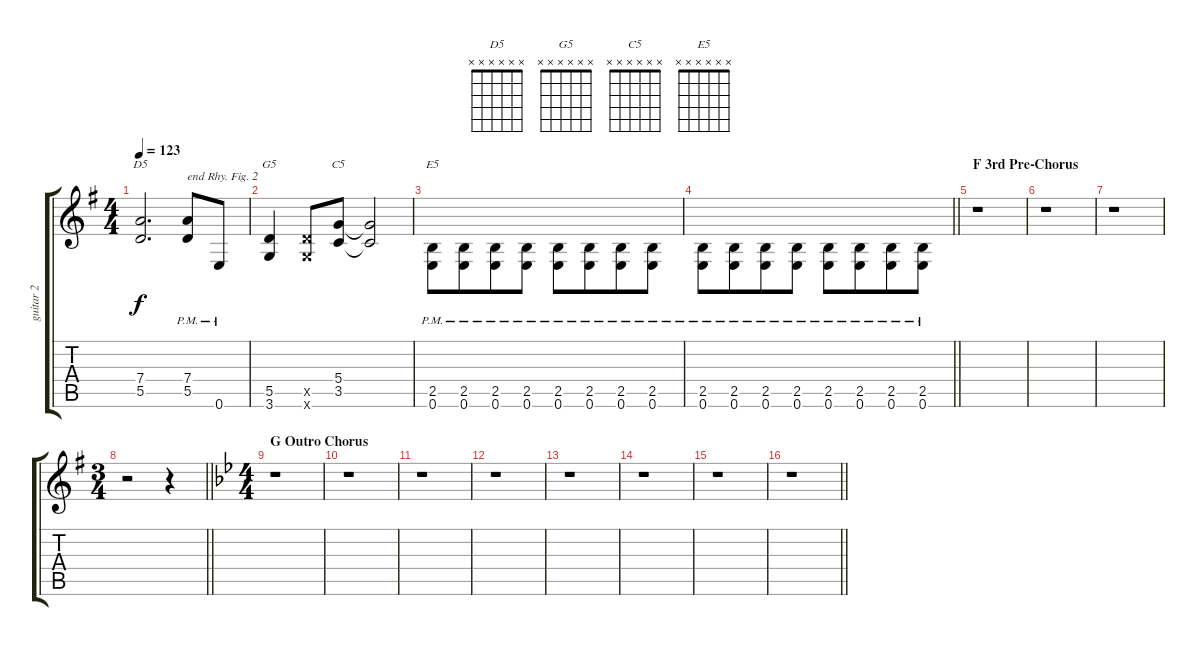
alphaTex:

\track ("guitar 2" "guitar 2") {instrument overdrivenguitar}
\staff {score tabs}
\tuning (E4 B3 G3 D3 A2 E2) {hide}
\chord ("D5" x x x x x x)
\chord ("G5" x x x x x x)
\chord ("C5" x x x x x x)
\chord ("E5" x x x x x x)
\ts (4 4)
\tempo 123
\clef g2
\ks g
(7.4 5.5).2{d ch "D5" dy f} (7.4{pm} 5.5{pm}).8{txt "end Rhy. Fig. 2"} 0.6{pm}.8 |
(5.5 3.6).4{ch "G5"} (5.5{x} 3.6{x}).8 (5.4 3.5).8{ch "C5"} (5.4{t} 3.5{t}).2 |
(2.5{pm} 0.6{pm}).8{ch "E5" beam Down} (2.5{pm} 0.6{pm}).8{beam Down beam merge} (2.5{pm} 0.6{pm}).8{beam Down} (2.5{pm} 0.6{pm}).8{beam Down} (2.5{pm} 0.6{pm}).8{beam Down} (2.5{pm} 0.6{pm}).8{beam Down beam merge} (2.5{pm} 0.6{pm}).8{beam Down} (2.5{pm} 0.6{pm}).8{beam Down} |
\barLineRight lightlight
(2.5{pm} 0.6{pm}).8{beam Down} (2.5{pm} 0.6{pm}).8{beam Down beam merge} (2.5{pm} 0.6{pm}).8{beam Down} (2.5{pm} 0.6{pm}).8{beam Down} (2.5{pm} 0.6{pm}).8{beam Down} (2.5{pm} 0.6{pm}).8{beam Down beam merge} (2.5{pm} 0.6{pm}).8{beam Down} (2.5{pm} 0.6{pm}).8{beam Down} |
\section ("" "F 3rd Pre-Chorus")
r.1 |
r.1 |
r.1 |
\ts (3 4)
\barLineRight lightlight
r.2 r.4 |
\ts (4 4)
\section ("" "G Outro Chorus")
\ks bb
r.1 |
r.1 |
r.1 |
r.1 |
r.1 |
r.1 |
r.1 |
\barLineRight lightlight
r.1
